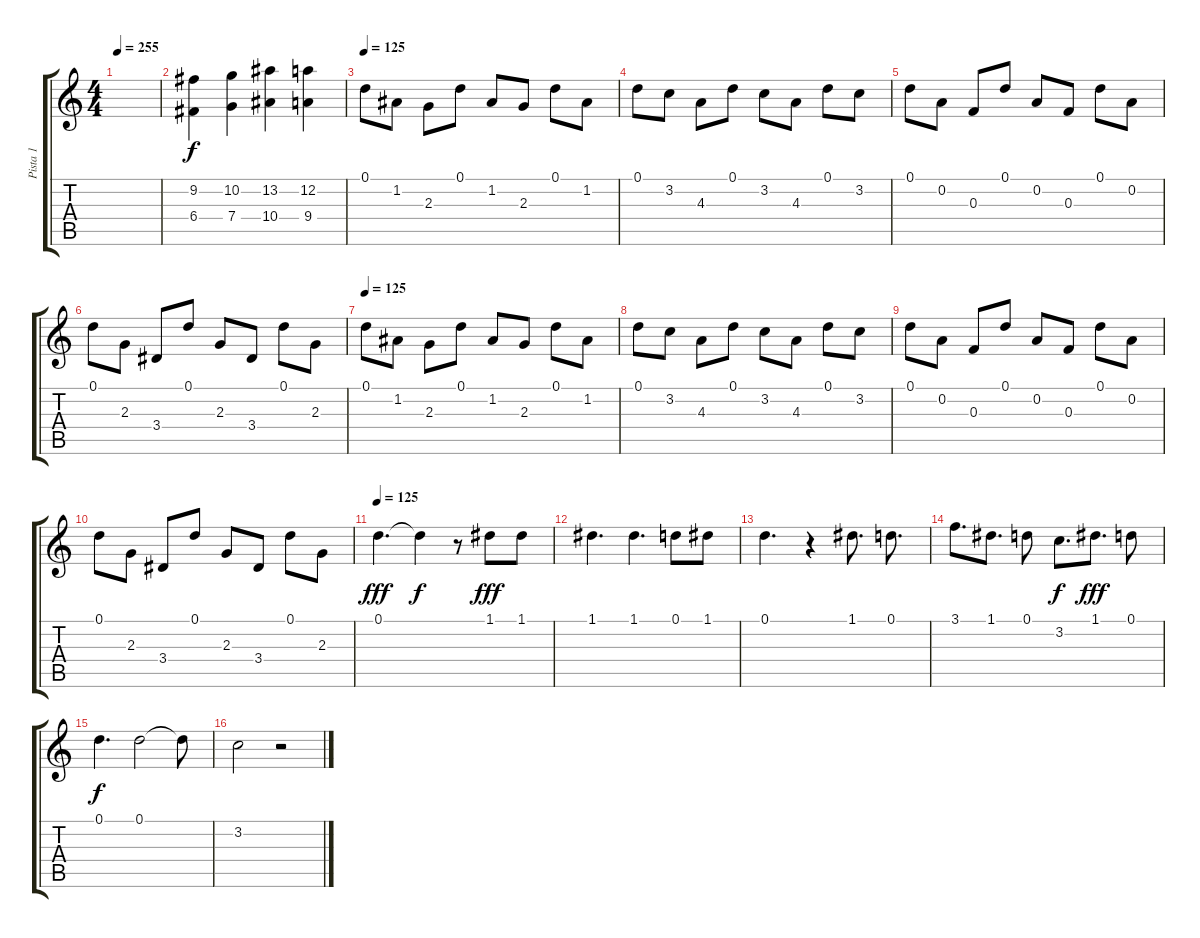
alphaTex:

\track ("Pista 1" "Pista 1") {instrument acousticguitarsteel}
\staff {score tabs}
\tuning (D4 A3 F3 C3 G2 D2) {hide}
\ts (4 4)
\tempo 255
\clef g2
\ks c
|
(9.2 6.4).4 (10.2 7.4).4 (13.2 10.4).4 (12.2 9.4).4 |
\tempo 125
0.1.8{volume 14 instrument acousticguitarsteel} 1.2.8 2.3.8 0.1.8 1.2.8 2.3.8 0.1.8 1.2.8 |
0.1.8 3.2.8 4.3.8 0.1.8 3.2.8 4.3.8 0.1.8 3.2.8 |
0.1.8 0.2.8 0.3.8 0.1.8 0.2.8 0.3.8 0.1.8 0.2.8 |
0.1.8 2.3.8 3.4.8 0.1.8 2.3.8 3.4.8 0.1.8 2.3.8 |
\tempo 125
0.1.8{volume 14 instrument acousticguitarsteel} 1.2.8 2.3.8 0.1.8 1.2.8 2.3.8 0.1.8 1.2.8 |
0.1.8 3.2.8 4.3.8 0.1.8 3.2.8 4.3.8 0.1.8 3.2.8 |
0.1.8 0.2.8 0.3.8 0.1.8 0.2.8 0.3.8 0.1.8 0.2.8 |
0.1.8 2.3.8 3.4.8 0.1.8 2.3.8 3.4.8 0.1.8 2.3.8 |
\tempo 125
0.1.4{d dy fff} 0.1{t}.4{dy f} r.8 1.1.8{dy fff} 1.1.8 |
1.1.4{d} 1.1.4{d} 0.1.8 1.1.8 |
0.1.4{d} r.4 1.1.8{d} 0.1.8{d} |
3.1.8{d} 1.1.8{d} 0.1.8 3.2.8{d dy f} 1.1.8{d dy fff} 0.1.8 |
0.1.4{d dy f} 0.1.2 0.1{t}.8 |
3.2.2 r.2
